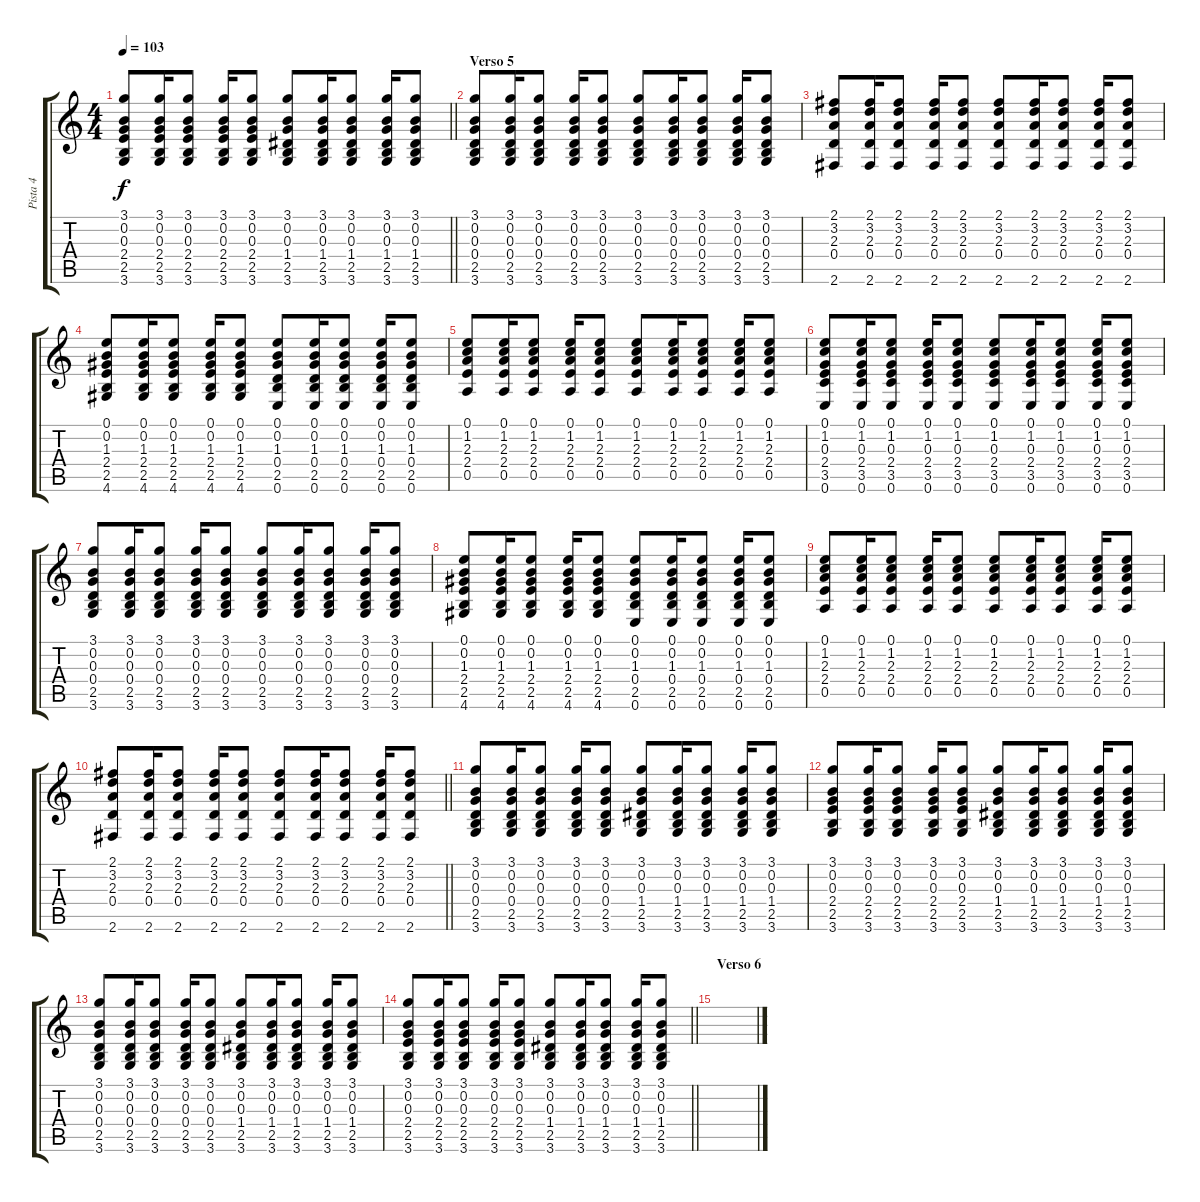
\track ("Pista 4" "Pista 4") {instrument acousticguitarsteel}
\staff {score tabs}
\tuning (E4 B3 G3 D3 A2 E2) {hide}
\ts (4 4)
\tempo 103
\clef g2
\barLineRight lightlight
\ks c
(3.1 0.2 0.3 2.4 2.5 3.6).8{dy f} (3.1 0.2 0.3 2.4 2.5 3.6).16 (3.1 0.2 0.3 2.4 2.5 3.6).8 (3.1 0.2 0.3 2.4 2.5 3.6).16 (3.1 0.2 0.3 2.4 2.5 3.6).8 (3.1 0.2 0.3 1.4 2.5 3.6).8 (3.1 0.2 0.3 1.4 2.5 3.6).16 (3.1 0.2 0.3 1.4 2.5 3.6).8 (3.1 0.2 0.3 1.4 2.5 3.6).16 (3.1 0.2 0.3 1.4 2.5 3.6).8 |
\section ("" "Verso 5")
(3.1 0.2 0.3 0.4 2.5 3.6).8 (3.1 0.2 0.3 0.4 2.5 3.6).16 (3.1 0.2 0.3 0.4 2.5 3.6).8 (3.1 0.2 0.3 0.4 2.5 3.6).16 (3.1 0.2 0.3 0.4 2.5 3.6).8 (3.1 0.2 0.3 0.4 2.5 3.6).8 (3.1 0.2 0.3 0.4 2.5 3.6).16 (3.1 0.2 0.3 0.4 2.5 3.6).8 (3.1 0.2 0.3 0.4 2.5 3.6).16 (3.1 0.2 0.3 0.4 2.5 3.6).8 |
(2.1 3.2 2.3 0.4 2.6).8 (2.1 3.2 2.3 0.4 2.6).16 (2.1 3.2 2.3 0.4 2.6).8 (2.1 3.2 2.3 0.4 2.6).16 (2.1 3.2 2.3 0.4 2.6).8 (2.1 3.2 2.3 0.4 2.6).8 (2.1 3.2 2.3 0.4 2.6).16 (2.1 3.2 2.3 0.4 2.6).8 (2.1 3.2 2.3 0.4 2.6).16 (2.1 3.2 2.3 0.4 2.6).8 |
(0.1 0.2 1.3 2.4 2.5 4.6).8 (0.1 0.2 1.3 2.4 2.5 4.6).16 (0.1 0.2 1.3 2.4 2.5 4.6).8 (0.1 0.2 1.3 2.4 2.5 4.6).16 (0.1 0.2 1.3 2.4 2.5 4.6).8 (0.1 0.2 1.3 0.4 2.5 0.6).8 (0.1 0.2 1.3 0.4 2.5 0.6).16 (0.1 0.2 1.3 0.4 2.5 0.6).8 (0.1 0.2 1.3 0.4 2.5 0.6).16 (0.1 0.2 1.3 0.4 2.5 0.6).8 |
(0.1 1.2 2.3 2.4 0.5).8 (0.1 1.2 2.3 2.4 0.5).16 (0.1 1.2 2.3 2.4 0.5).8 (0.1 1.2 2.3 2.4 0.5).16 (0.1 1.2 2.3 2.4 0.5).8 (0.1 1.2 2.3 2.4 0.5).8 (0.1 1.2 2.3 2.4 0.5).16 (0.1 1.2 2.3 2.4 0.5).8 (0.1 1.2 2.3 2.4 0.5).16 (0.1 1.2 2.3 2.4 0.5).8 |
(0.1 1.2 0.3 2.4 3.5 0.6).8 (0.1 1.2 0.3 2.4 3.5 0.6).16 (0.1 1.2 0.3 2.4 3.5 0.6).8 (0.1 1.2 0.3 2.4 3.5 0.6).16 (0.1 1.2 0.3 2.4 3.5 0.6).8 (0.1 1.2 0.3 2.4 3.5 0.6).8 (0.1 1.2 0.3 2.4 3.5 0.6).16 (0.1 1.2 0.3 2.4 3.5 0.6).8 (0.1 1.2 0.3 2.4 3.5 0.6).16 (0.1 1.2 0.3 2.4 3.5 0.6).8 |
(3.1 0.2 0.3 0.4 2.5 3.6).8 (3.1 0.2 0.3 0.4 2.5 3.6).16 (3.1 0.2 0.3 0.4 2.5 3.6).8 (3.1 0.2 0.3 0.4 2.5 3.6).16 (3.1 0.2 0.3 0.4 2.5 3.6).8 (3.1 0.2 0.3 0.4 2.5 3.6).8 (3.1 0.2 0.3 0.4 2.5 3.6).16 (3.1 0.2 0.3 0.4 2.5 3.6).8 (3.1 0.2 0.3 0.4 2.5 3.6).16 (3.1 0.2 0.3 0.4 2.5 3.6).8 |
(0.1 0.2 1.3 2.4 2.5 4.6).8 (0.1 0.2 1.3 2.4 2.5 4.6).16 (0.1 0.2 1.3 2.4 2.5 4.6).8 (0.1 0.2 1.3 2.4 2.5 4.6).16 (0.1 0.2 1.3 2.4 2.5 4.6).8 (0.1 0.2 1.3 0.4 2.5 0.6).8 (0.1 0.2 1.3 0.4 2.5 0.6).16 (0.1 0.2 1.3 0.4 2.5 0.6).8 (0.1 0.2 1.3 0.4 2.5 0.6).16 (0.1 0.2 1.3 0.4 2.5 0.6).8 |
(0.1 1.2 2.3 2.4 0.5).8 (0.1 1.2 2.3 2.4 0.5).16 (0.1 1.2 2.3 2.4 0.5).8 (0.1 1.2 2.3 2.4 0.5).16 (0.1 1.2 2.3 2.4 0.5).8 (0.1 1.2 2.3 2.4 0.5).8 (0.1 1.2 2.3 2.4 0.5).16 (0.1 1.2 2.3 2.4 0.5).8 (0.1 1.2 2.3 2.4 0.5).16 (0.1 1.2 2.3 2.4 0.5).8 |
\barLineRight lightlight
(2.1 3.2 2.3 0.4 2.6).8 (2.1 3.2 2.3 0.4 2.6).16 (2.1 3.2 2.3 0.4 2.6).8 (2.1 3.2 2.3 0.4 2.6).16 (2.1 3.2 2.3 0.4 2.6).8 (2.1 3.2 2.3 0.4 2.6).8 (2.1 3.2 2.3 0.4 2.6).16 (2.1 3.2 2.3 0.4 2.6).8 (2.1 3.2 2.3 0.4 2.6).16 (2.1 3.2 2.3 0.4 2.6).8 |
\section ("" "")
(3.1 0.2 0.3 0.4 2.5 3.6).8 (3.1 0.2 0.3 0.4 2.5 3.6).16 (3.1 0.2 0.3 0.4 2.5 3.6).8 (3.1 0.2 0.3 0.4 2.5 3.6).16 (3.1 0.2 0.3 0.4 2.5 3.6).8 (3.1 0.2 0.3 1.4 2.5 3.6).8 (3.1 0.2 0.3 1.4 2.5 3.6).16 (3.1 0.2 0.3 1.4 2.5 3.6).8 (3.1 0.2 0.3 1.4 2.5 3.6).16 (3.1 0.2 0.3 1.4 2.5 3.6).8 |
(3.1 0.2 0.3 2.4 2.5 3.6).8 (3.1 0.2 0.3 2.4 2.5 3.6).16 (3.1 0.2 0.3 2.4 2.5 3.6).8 (3.1 0.2 0.3 2.4 2.5 3.6).16 (3.1 0.2 0.3 2.4 2.5 3.6).8 (3.1 0.2 0.3 1.4 2.5 3.6).8 (3.1 0.2 0.3 1.4 2.5 3.6).16 (3.1 0.2 0.3 1.4 2.5 3.6).8 (3.1 0.2 0.3 1.4 2.5 3.6).16 (3.1 0.2 0.3 1.4 2.5 3.6).8 |
(3.1 0.2 0.3 0.4 2.5 3.6).8 (3.1 0.2 0.3 0.4 2.5 3.6).16 (3.1 0.2 0.3 0.4 2.5 3.6).8 (3.1 0.2 0.3 0.4 2.5 3.6).16 (3.1 0.2 0.3 0.4 2.5 3.6).8 (3.1 0.2 0.3 1.4 2.5 3.6).8 (3.1 0.2 0.3 1.4 2.5 3.6).16 (3.1 0.2 0.3 1.4 2.5 3.6).8 (3.1 0.2 0.3 1.4 2.5 3.6).16 (3.1 0.2 0.3 1.4 2.5 3.6).8 |
\barLineRight lightlight
(3.1 0.2 0.3 2.4 2.5 3.6).8 (3.1 0.2 0.3 2.4 2.5 3.6).16 (3.1 0.2 0.3 2.4 2.5 3.6).8 (3.1 0.2 0.3 2.4 2.5 3.6).16 (3.1 0.2 0.3 2.4 2.5 3.6).8 (3.1 0.2 0.3 1.4 2.5 3.6).8 (3.1 0.2 0.3 1.4 2.5 3.6).16 (3.1 0.2 0.3 1.4 2.5 3.6).8 (3.1 0.2 0.3 1.4 2.5 3.6).16 (3.1 0.2 0.3 1.4 2.5 3.6).8 |
\section ("" "Verso 6")
